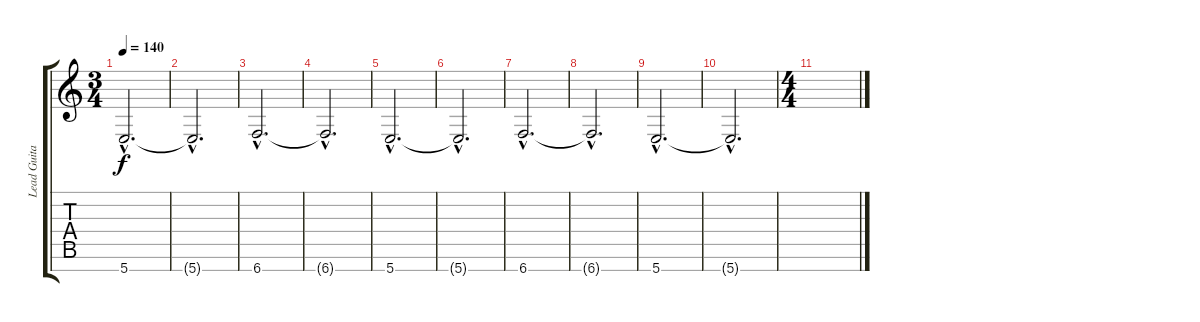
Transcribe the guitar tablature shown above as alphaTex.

\track ("Lead Guitar II" "Lead Guita") {instrument distortionguitar}
\staff {score tabs}
\tuning (E4 B3 G3 D3 A2 E2 B1) {hide}
\ts (3 4)
\tempo 140
\clef g2
\ks c
5.7{hac}.2{d dy f} |
5.7{hac t}.2{d} |
6.7{hac}.2{d} |
6.7{hac t}.2{d} |
5.7{hac}.2{d} |
5.7{hac t}.2{d} |
6.7{hac}.2{d} |
6.7{hac t}.2{d} |
5.7{hac}.2{d} |
5.7{hac t}.2{d} |
\ts (4 4)
